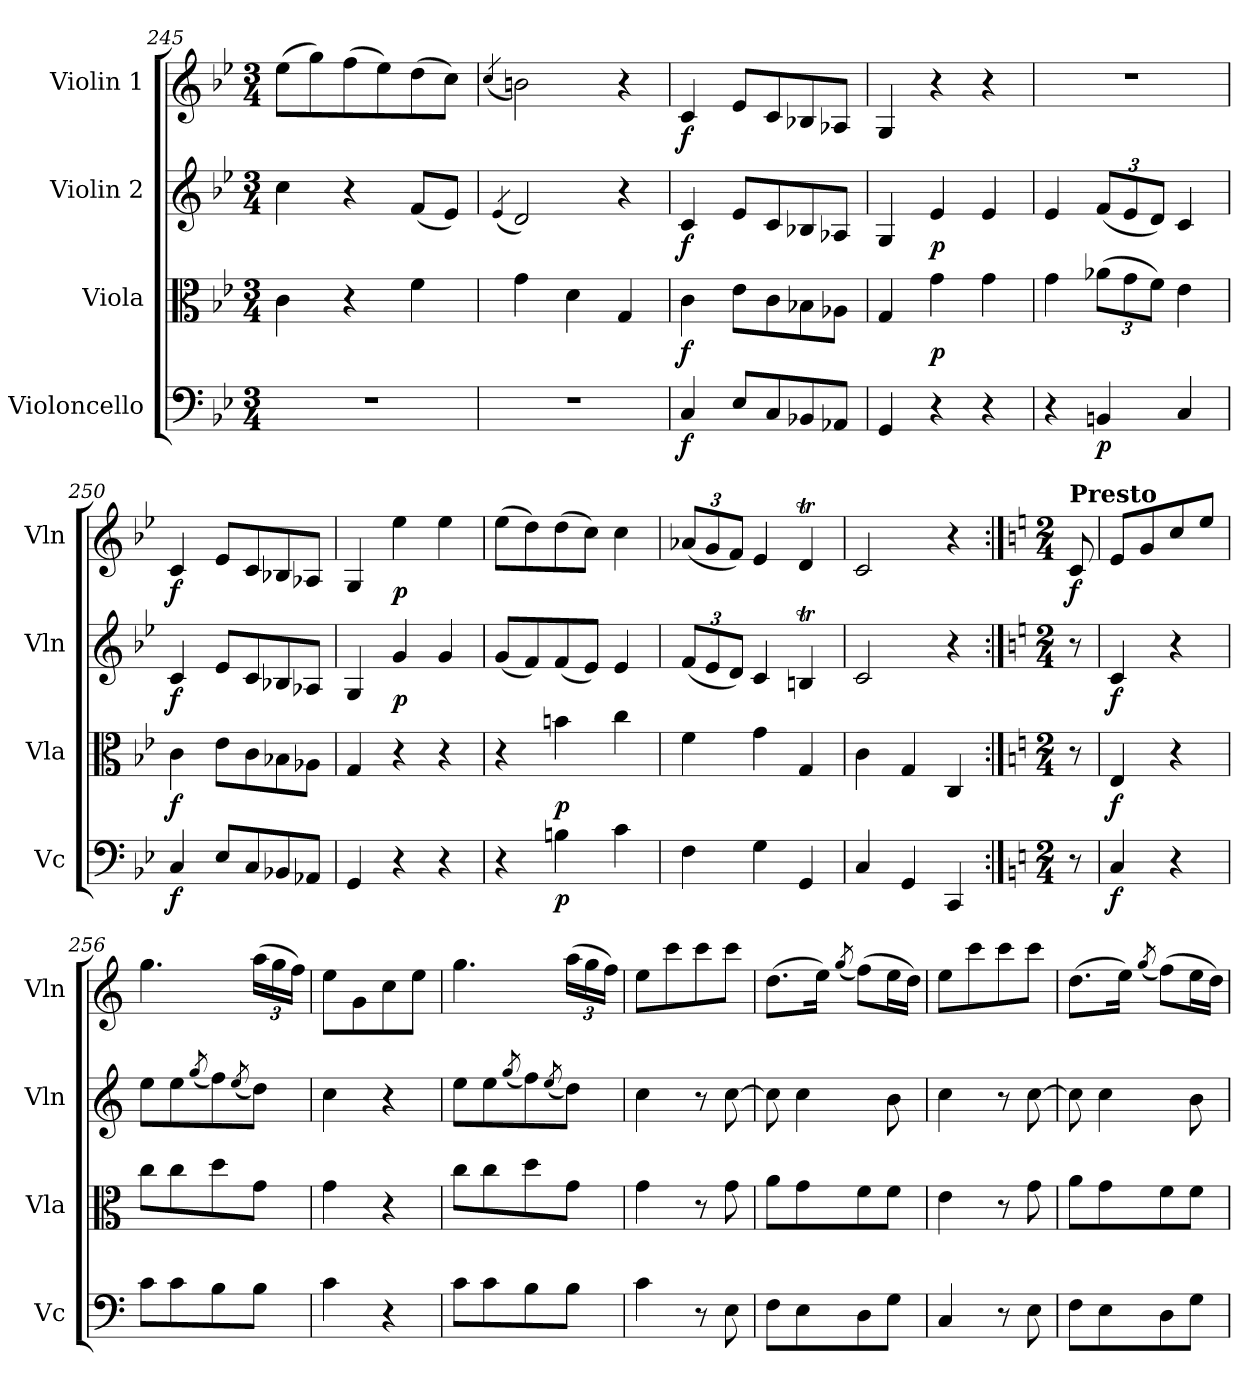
**kern	**dynam	**kern	**dynam	**kern	**dynam	**kern	**dynam
*part4	*part4	*part3	*part3	*part2	*part2	*part1	*part1
*staff4	*staff4	*staff3	*staff3	*staff2	*staff2	*staff1	*staff1
*I"Violoncello	*	*I"Viola	*	*I"Violin 2	*	*I"Violin 1	*
*I'Vc	*	*I'Vla	*	*I'Vln	*	*I'Vln	*
*clefF4	*	*clefC3	*	*clefG2	*	*clefG2	*
*k[b-e-]	*	*k[b-e-]	*	*k[b-e-]	*	*k[b-e-]	*
*M3/4	*	*M3/4	*	*M3/4	*	*M3/4	*
=245	=245	=245	=245	=245	=245	=245	=245
2.r	.	4c\	.	4cc\	.	(>8ee-\L	.
.	.	.	.	.	.	8gg\)	.
.	.	4r	.	4r	.	(>8ff\	.
.	.	.	.	.	.	8ee-\)	.
.	.	4f\	.	(<8f/L	.	(>8dd\	.
.	.	.	.	8e-/J)	.	8cc\J)	.
!!LO:LB:g=z
=246	=246	=246	=246	=246	=246	=246	=246
.	.	.	.	(<4qe-/	.	(<4qcc/	.
2.r	.	4g\	.	2d/)	.	2bn\)	.
.	.	4d\	.	.	.	.	.
.	.	4G/	.	4r	.	4r	.
=247	=247	=247	=247	=247	=247	=247	=247
!	!LO:DY:b	!	!LO:DY:b	!	!LO:DY:b	!	!LO:DY:b
4C/	f	4c\	f	4c/	f	4c/	f
8E-/L	.	8e-\L	.	8e-/L	.	8e-/L	.
8C/	.	8c\	.	8c/	.	8c/	.
8BB-X/	.	8B-X\	.	8B-X/	.	8B-X/	.
8AA-X/J	.	8A-X\J	.	8A-X/J	.	8A-X/J	.
=248	=248	=248	=248	=248	=248	=248	=248
4GG/	.	4G/	.	4G/	.	4G/	.
!	!	!	!LO:DY:b	!	!LO:DY:b	!	!
4r	.	4g\	p	4e-/	p	4r	.
4r	.	4g\	.	4e-/	.	4r	.
=249	=249	=249	=249	=249	=249	=249	=249
4r	.	4g\	.	4e-/	.	2.r	.
*	*	*Xbrackettup	*	*Xbrackettup	*	*	*
!	!LO:DY:b	!	!	!	!	!	!
4BBn/	p	(>12a-X\L	.	(<12f/L	.	.	.
.	.	12g\	.	12e-/	.	.	.
.	.	12f\J)	.	12d/J)	.	.	.
4C/	.	4e-\	.	4c/	.	.	.
!!LO:LB:g=z
=250	=250	=250	=250	=250	=250	=250	=250
!	!LO:DY:b	!	!LO:DY:b	!	!LO:DY:b	!	!LO:DY:b
4C/	f	4c\	f	4c/	f	4c/	f
8E-/L	.	8e-\L	.	8e-/L	.	8e-/L	.
8C/	.	8c\	.	8c/	.	8c/	.
8BB-X/	.	8B-X\	.	8B-X/	.	8B-X/	.
8AA-X/J	.	8A-X\J	.	8A-X/J	.	8A-X/J	.
=251	=251	=251	=251	=251	=251	=251	=251
4GG/	.	4G/	.	4G/	.	4G/	.
!	!	!	!	!	!LO:DY:b	!	!LO:DY:b
4r	.	4r	.	4g/	p	4ee-\	p
4r	.	4r	.	4g/	.	4ee-\	.
=252	=252	=252	=252	=252	=252	=252	=252
4r	.	4r	.	(<8g/L	.	(>8ee-\L	.
.	.	.	.	8f/)	.	8dd\)	.
!	!LO:DY:b	!	!LO:DY:b	!	!	!	!
4Bn\	p	4bn\	p	(<8f/	.	(>8dd\	.
.	.	.	.	8e-/J)	.	8cc\J)	.
4c\	.	4cc\	.	4e-/	.	4cc\	.
=253	=253	=253	=253	=253	=253	=253	=253
*	*	*	*	*	*	*Xbrackettup	*
4F\	.	4f\	.	(<12f/L	.	(<12a-X/L	.
.	.	.	.	12e-/	.	12g/	.
.	.	.	.	12d/J)	.	12f/J)	.
4G\	.	4g\	.	4c/	.	4e-/	.
4GG/	.	4G/	.	4Bnt/	.	4dt/	.
=254	=254	=254	=254	=254	=254	=254	=254
4C/	.	4c\	.	2c/	.	2c/	.
4GG/	.	4G/	.	.	.	.	.
4CC/	.	4C/	.	4r	.	4r	.
!!LO:PB:g=z
=254X3:|!	=254X3:|!	=254X3:|!	=254X3:|!	=254X3:|!	=254X3:|!	=254X3:|!	=254X3:|!
*k[]	*	*k[]	*	*k[]	*	*k[]	*
*M2/4	*	*M2/4	*	*M2/4	*	*M2/4	*
!	!	!	!	!	!	!LO:TX:a:B:t=Presto	!
!	!	!	!	!	!	!	!LO:DY:b
8r	.	8r	.	8r	.	8c/	f
=255	=255	=255	=255	=255	=255	=255	=255
!	!LO:DY:b	!	!LO:DY:b	!	!LO:DY:b	!	!
4C/	f	4E/	f	4c/	f	8e/L	.
.	.	.	.	.	.	8g/	.
4r	.	4r	.	4r	.	8cc/	.
.	.	.	.	.	.	8ee/J	.
=256	=256	=256	=256	=256	=256	=256	=256
8c\L	.	8cc\L	.	8ee\L	.	4.gg\	.
8c\	.	8cc\	.	8ee\	.	.	.
.	.	.	.	(<8qgg/	.	.	.
8B\	.	8dd\	.	8ff\)	.	.	.
.	.	.	.	(<8qee/	.	.	.
8B\J	.	8g\J	.	8dd\J)	.	(>24aa\LL	.
.	.	.	.	.	.	24gg\	.
.	.	.	.	.	.	24ff\JJ)	.
=257	=257	=257	=257	=257	=257	=257	=257
4c\	.	4g\	.	4cc\	.	8ee\L	.
.	.	.	.	.	.	8g\	.
4r	.	4r	.	4r	.	8cc\	.
.	.	.	.	.	.	8ee\J	.
=258	=258	=258	=258	=258	=258	=258	=258
8c\L	.	8cc\L	.	8ee\L	.	4.gg\	.
8c\	.	8cc\	.	8ee\	.	.	.
.	.	.	.	(<8qgg/	.	.	.
8B\	.	8dd\	.	8ff\)	.	.	.
.	.	.	.	(<8qee/	.	.	.
8B\J	.	8g\J	.	8dd\J)	.	(>24aa\LL	.
.	.	.	.	.	.	24gg\	.
.	.	.	.	.	.	24ff\JJ)	.
!!LO:LB:g=z
=259	=259	=259	=259	=259	=259	=259	=259
4c\	.	4g\	.	4cc\	.	8ee\L	.
.	.	.	.	.	.	8ccc\	.
8r	.	8r	.	8r	.	8ccc\	.
8E\	.	8g\	.	[8cc\	.	8ccc\J	.
=260	=260	=260	=260	=260	=260	=260	=260
8F\L	.	8a\L	.	8cc\]	.	(>8.dd\L	.
8E\	.	8g\	.	4cc\	.	.	.
.	.	.	.	.	.	16ee\Jk)	.
.	.	.	.	.	.	(<8qgg/	.
8D\	.	8f\	.	.	.	(>8ff\L)	.
8G\J	.	8f\J	.	8b\	.	16ee\L	.
.	.	.	.	.	.	16dd\JJ)	.
=261	=261	=261	=261	=261	=261	=261	=261
4C/	.	4e\	.	4cc\	.	8ee\L	.
.	.	.	.	.	.	8ccc\	.
8r	.	8r	.	8r	.	8ccc\	.
8E\	.	8g\	.	[8cc\	.	8ccc\J	.
=262	=262	=262	=262	=262	=262	=262	=262
8F\L	.	8a\L	.	8cc\]	.	(>8.dd\L	.
8E\	.	8g\	.	4cc\	.	.	.
.	.	.	.	.	.	16ee\Jk)	.
.	.	.	.	.	.	(<8qgg/	.
8D\	.	8f\	.	.	.	(>8ff\L)	.
8G\J	.	8f\J	.	8b\	.	16ee\L	.
.	.	.	.	.	.	16dd\JJ)	.
=	=	=	=	=	=	=	=
*-	*-	*-	*-	*-	*-	*-	*-
